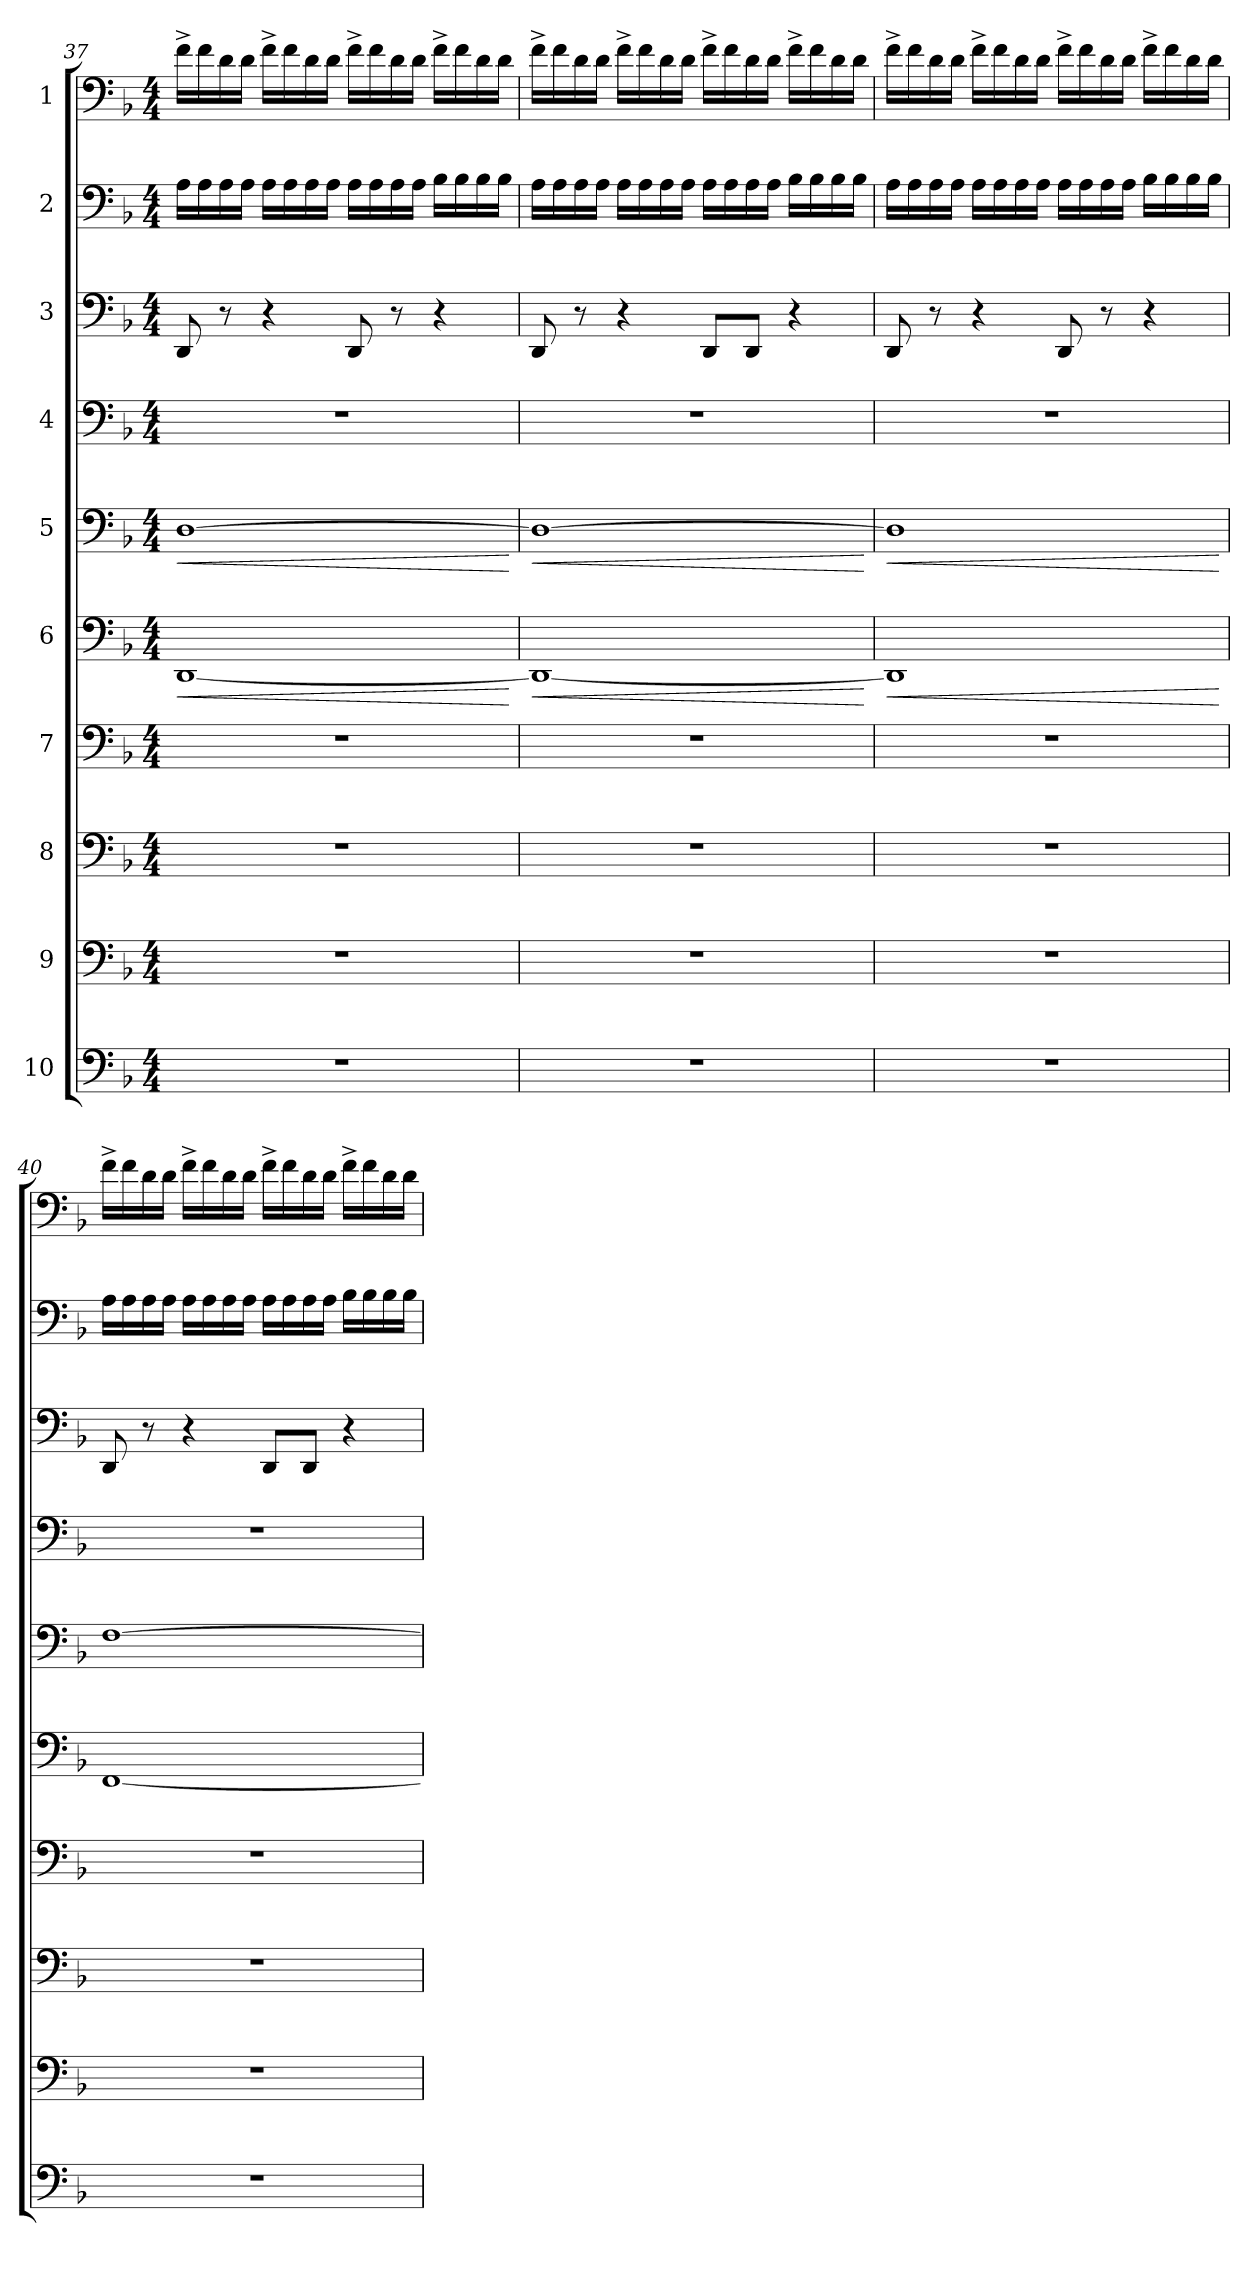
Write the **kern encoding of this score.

**kern	**kern	**kern	**kern	**kern	**dynam	**kern	**dynam	**kern	**kern	**kern	**kern
*part10	*part9	*part8	*part7	*part6	*part6	*part5	*part5	*part4	*part3	*part2	*part1
*staff10	*staff9	*staff8	*staff7	*staff6	*staff6	*staff5	*staff5	*staff4	*staff3	*staff2	*staff1
*I"10	*I"9	*I"8	*I"7	*I"6	*	*I"5	*	*I"4	*I"3	*I"2	*I"1
!!LO:PB:g=z
*clefF4	*clefF4	*clefF4	*clefF4	*clefF4	*	*clefF4	*	*clefF4	*clefF4	*clefF4	*clefF4
*k[b-]	*k[b-]	*k[b-]	*k[b-]	*k[b-]	*	*k[b-]	*	*k[b-]	*k[b-]	*k[b-]	*k[b-]
*M4/4	*M4/4	*M4/4	*M4/4	*M4/4	*	*M4/4	*	*M4/4	*M4/4	*M4/4	*M4/4
=37	=37	=37	=37	=37	=37	=37	=37	=37	=37	=37	=37
!	!	!	!	!	!LO:HP:b	!	!LO:HP:b	!	!	!	!
1r	1r	1r	1r	[1DD	<	[1D	<	1r	8DD/	16A\LL	16f^\LL
.	.	.	.	.	.	.	.	.	.	16A\	16f\
.	.	.	.	.	.	.	.	.	8r	16A\	16d\
.	.	.	.	.	.	.	.	.	.	16A\JJ	16d\JJ
.	.	.	.	.	.	.	.	.	4r	16A\LL	16f^\LL
.	.	.	.	.	.	.	.	.	.	16A\	16f\
.	.	.	.	.	.	.	.	.	.	16A\	16d\
.	.	.	.	.	.	.	.	.	.	16A\JJ	16d\JJ
.	.	.	.	.	.	.	.	.	8DD/	16A\LL	16f^\LL
.	.	.	.	.	.	.	.	.	.	16A\	16f\
.	.	.	.	.	.	.	.	.	8r	16A\	16d\
.	.	.	.	.	.	.	.	.	.	16A\JJ	16d\JJ
.	.	.	.	.	.	.	.	.	4r	16B-\LL	16f^\LL
.	.	.	.	.	.	.	.	.	.	16B-\	16f\
.	.	.	.	.	.	.	.	.	.	16B-\	16d\
.	.	.	.	.	.	.	.	.	.	16B-\JJ	16d\JJ
.	.	.	.	.	[	.	[	.	.	.	.
=38	=38	=38	=38	=38	=38	=38	=38	=38	=38	=38	=38
!	!	!	!	!	!LO:HP:b	!	!LO:HP:b	!	!	!	!
1r	1r	1r	1r	1DD_	<	1D_	<	1r	8DD/	16A\LL	16f^\LL
.	.	.	.	.	.	.	.	.	.	16A\	16f\
.	.	.	.	.	.	.	.	.	8r	16A\	16d\
.	.	.	.	.	.	.	.	.	.	16A\JJ	16d\JJ
.	.	.	.	.	.	.	.	.	4r	16A\LL	16f^\LL
.	.	.	.	.	.	.	.	.	.	16A\	16f\
.	.	.	.	.	.	.	.	.	.	16A\	16d\
.	.	.	.	.	.	.	.	.	.	16A\JJ	16d\JJ
.	.	.	.	.	.	.	.	.	8DD/L	16A\LL	16f^\LL
.	.	.	.	.	.	.	.	.	.	16A\	16f\
.	.	.	.	.	.	.	.	.	8DD/J	16A\	16d\
.	.	.	.	.	.	.	.	.	.	16A\JJ	16d\JJ
.	.	.	.	.	.	.	.	.	4r	16B-\LL	16f^\LL
.	.	.	.	.	.	.	.	.	.	16B-\	16f\
.	.	.	.	.	.	.	.	.	.	16B-\	16d\
.	.	.	.	.	.	.	.	.	.	16B-\JJ	16d\JJ
.	.	.	.	.	[	.	[	.	.	.	.
!!LO:PB:g=z
=39	=39	=39	=39	=39	=39	=39	=39	=39	=39	=39	=39
!	!	!	!	!	!LO:HP:b	!	!LO:HP:b	!	!	!	!
1r	1r	1r	1r	1DD]	<	1D]	<	1r	8DD/	16A\LL	16f^\LL
.	.	.	.	.	.	.	.	.	.	16A\	16f\
.	.	.	.	.	.	.	.	.	8r	16A\	16d\
.	.	.	.	.	.	.	.	.	.	16A\JJ	16d\JJ
.	.	.	.	.	.	.	.	.	4r	16A\LL	16f^\LL
.	.	.	.	.	.	.	.	.	.	16A\	16f\
.	.	.	.	.	.	.	.	.	.	16A\	16d\
.	.	.	.	.	.	.	.	.	.	16A\JJ	16d\JJ
.	.	.	.	.	.	.	.	.	8DD/	16A\LL	16f^\LL
.	.	.	.	.	.	.	.	.	.	16A\	16f\
.	.	.	.	.	.	.	.	.	8r	16A\	16d\
.	.	.	.	.	.	.	.	.	.	16A\JJ	16d\JJ
.	.	.	.	.	.	.	.	.	4r	16B-\LL	16f^\LL
.	.	.	.	.	.	.	.	.	.	16B-\	16f\
.	.	.	.	.	.	.	.	.	.	16B-\	16d\
.	.	.	.	.	.	.	.	.	.	16B-\JJ	16d\JJ
.	.	.	.	.	[	.	[	.	.	.	.
=40	=40	=40	=40	=40	=40	=40	=40	=40	=40	=40	=40
1r	1r	1r	1r	[1FF	.	[1F	.	1r	8DD/	16A\LL	16f^\LL
.	.	.	.	.	.	.	.	.	.	16A\	16f\
.	.	.	.	.	.	.	.	.	8r	16A\	16d\
.	.	.	.	.	.	.	.	.	.	16A\JJ	16d\JJ
.	.	.	.	.	.	.	.	.	4r	16A\LL	16f^\LL
.	.	.	.	.	.	.	.	.	.	16A\	16f\
.	.	.	.	.	.	.	.	.	.	16A\	16d\
.	.	.	.	.	.	.	.	.	.	16A\JJ	16d\JJ
.	.	.	.	.	.	.	.	.	8DD/L	16A\LL	16f^\LL
.	.	.	.	.	.	.	.	.	.	16A\	16f\
.	.	.	.	.	.	.	.	.	8DD/J	16A\	16d\
.	.	.	.	.	.	.	.	.	.	16A\JJ	16d\JJ
.	.	.	.	.	.	.	.	.	4r	16B-\LL	16f^\LL
.	.	.	.	.	.	.	.	.	.	16B-\	16f\
.	.	.	.	.	.	.	.	.	.	16B-\	16d\
.	.	.	.	.	.	.	.	.	.	16B-\JJ	16d\JJ
=	=	=	=	=	=	=	=	=	=	=	=
*-	*-	*-	*-	*-	*-	*-	*-	*-	*-	*-	*-
